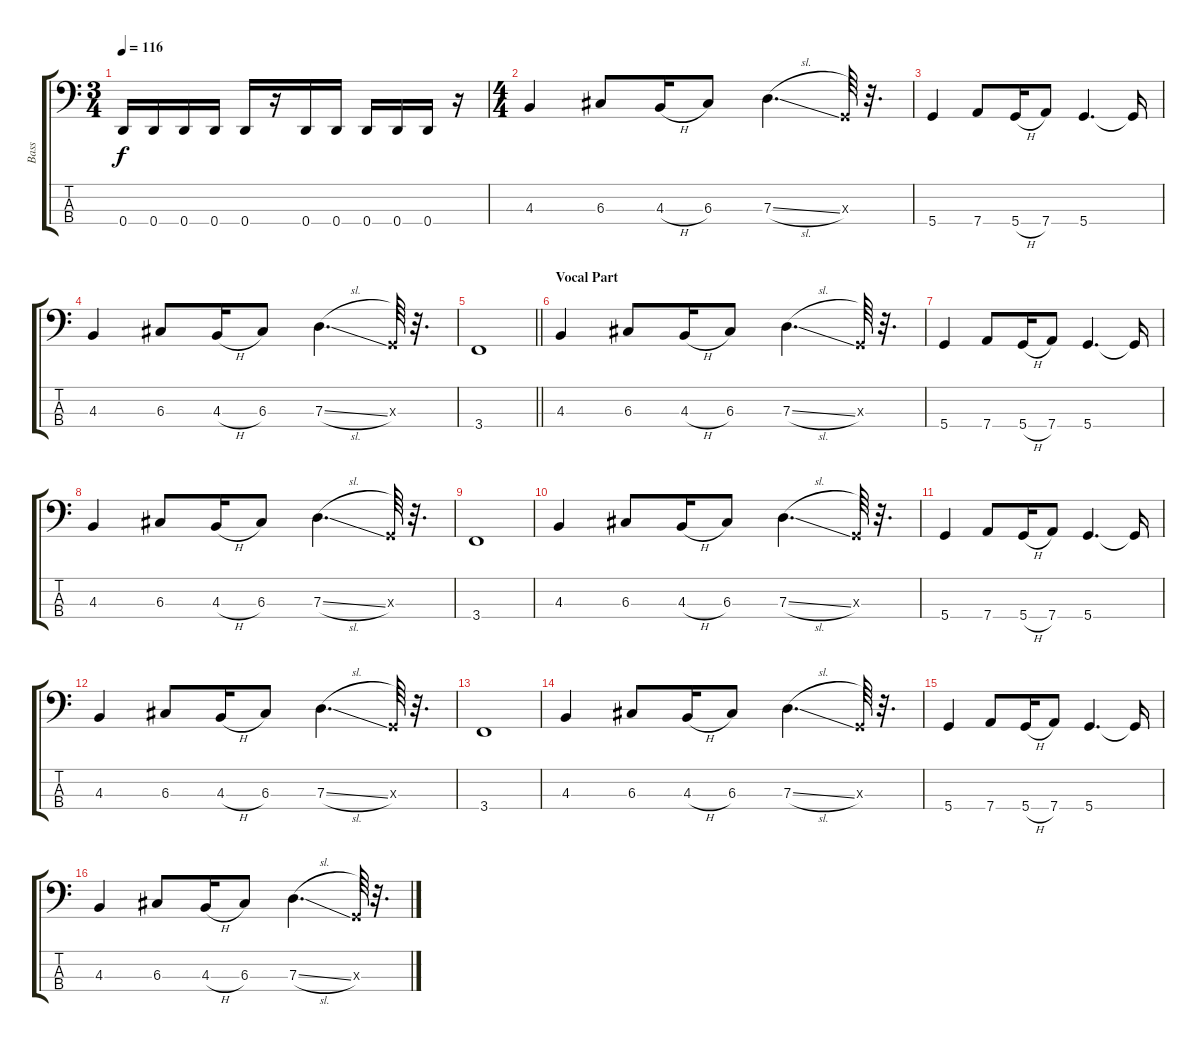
\track ("Bass" "Bass") {instrument electricbassfinger}
\staff {score tabs}
\tuning (F2 C2 G1 D1) {hide}
\ts (3 4)
\tempo 116
\clef f4
\ks c
0.4.16{dy f} 0.4.16 0.4.16 0.4.16 0.4.16 r.16 0.4.16 0.4.16 0.4.16 0.4.16 0.4.16 r.16 |
\ts (4 4)
4.3.4 6.3.8 4.3{h}.16 6.3.8 7.3{sl}.4{d} 0.3{x}.64 r.32{d} |
5.4.4 7.4.8 5.4{h}.16 7.4.8 5.4.4{d} 5.4{t}.16 |
4.3.4 6.3.8 4.3{h}.16 6.3.8 7.3{sl}.4{d} 0.3{x}.64 r.32{d} |
\barLineRight lightlight
3.4.1 |
\section ("" "Vocal Part")
4.3.4 6.3.8 4.3{h}.16 6.3.8 7.3{sl}.4{d} 0.3{x}.64 r.32{d} |
5.4.4 7.4.8 5.4{h}.16 7.4.8 5.4.4{d} 5.4{t}.16 |
4.3.4 6.3.8 4.3{h}.16 6.3.8 7.3{sl}.4{d} 0.3{x}.64 r.32{d} |
3.4.1 |
4.3.4 6.3.8 4.3{h}.16 6.3.8 7.3{sl}.4{d} 0.3{x}.64 r.32{d} |
5.4.4 7.4.8 5.4{h}.16 7.4.8 5.4.4{d} 5.4{t}.16 |
4.3.4 6.3.8 4.3{h}.16 6.3.8 7.3{sl}.4{d} 0.3{x}.64 r.32{d} |
3.4.1 |
4.3.4 6.3.8 4.3{h}.16 6.3.8 7.3{sl}.4{d} 0.3{x}.64 r.32{d} |
5.4.4 7.4.8 5.4{h}.16 7.4.8 5.4.4{d} 5.4{t}.16 |
4.3.4 6.3.8 4.3{h}.16 6.3.8 7.3{sl}.4{d} 0.3{x}.64 r.32{d}
